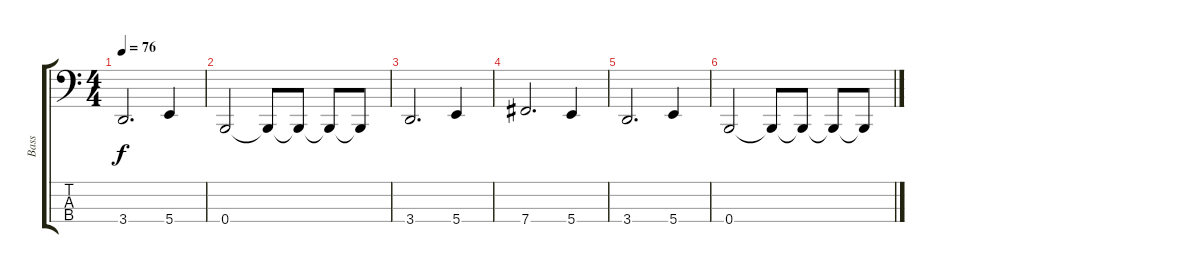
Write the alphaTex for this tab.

\track ("Bass" "Bass") {instrument electricbasspick}
\staff {score tabs}
\tuning (E2 B1 Gb1 B0) {hide}
\ts (4 4)
\tempo 76
\clef f4
\ks c
3.4.2{d dy f} 5.4.4 |
0.4.2 0.4{t}.8 0.4{t}.8 0.4{t}.8 0.4{t}.8 |
3.4.2{d} 5.4.4 |
7.4.2{d} 5.4.4 |
3.4.2{d} 5.4.4 |
0.4.2 0.4{t}.8 0.4{t}.8 0.4{t}.8 0.4{t}.8
